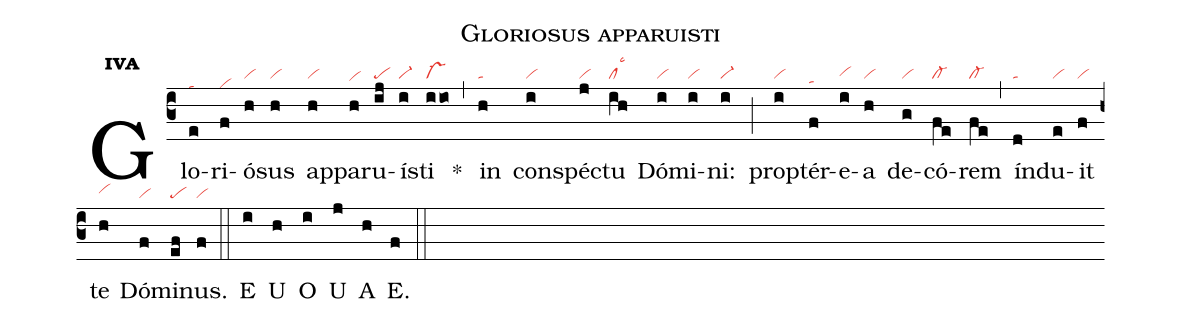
name:Gloriosus apparuisti;
office-part:an;
mode:4a;
nabc-lines:1;
%%
initial-style: 1;
name:Gloriosus apparuisti;
mode: 4;
office-part: Antiphona;
annotation: Ant.;
annotation: iv a;
nabc-lines:1;
%%
(c3) Glo(e|tahb)ri(f|vihb)ó(h|vi)sus(h|vi) ap(h|vi)pa(h|vihe)ru(ij|pe)ís(i|vi-)ti(iio|vs-) <sp>*</sp>(,) in(h|ta) con(i|vi)spéc(j|vi)tu(ih|cllsc3) Dó(i|vi)mi(i|vi)ni:(i|vi-) (;) prop(i|vi)tér(f|tahd)e(i|vihg)a(h|vi) de(g|vi)có(fe|cl-)rem(fe|cl-) (,) ín(d|ta)du(e|vi)it(f|vi) te(h|vihh) Dó(f|vi)mi(ef|pe)nus.(f|vi) (::)
<eu>E(i) U(h) O(i) U(j) A(h) E.(f) </eu>(::)
